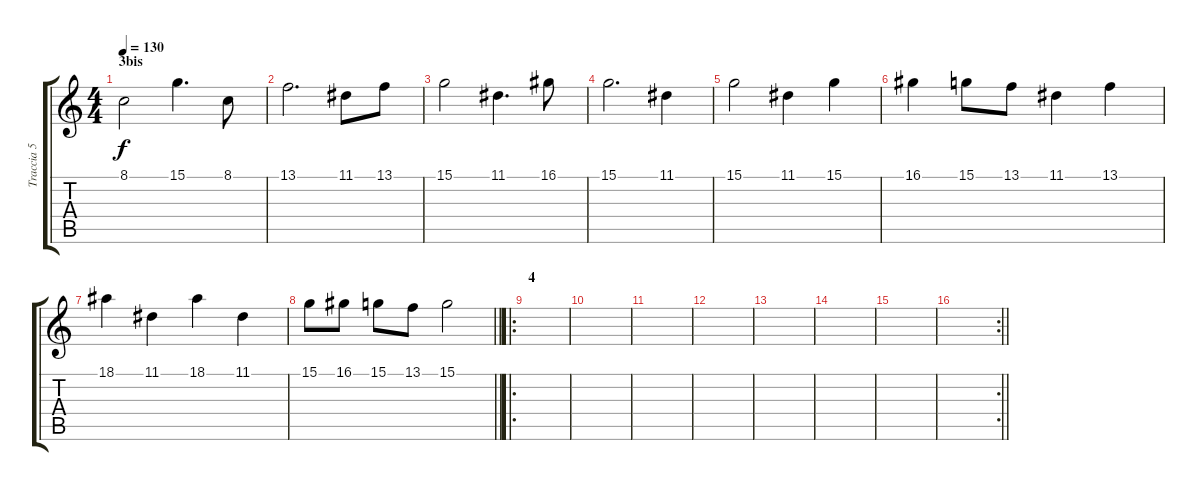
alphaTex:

\track ("Traccia 5" "Traccia 5") {instrument flute}
\staff {score tabs}
\tuning (E4 B3 G3 D3 A2 E2) {hide}
\ts (4 4)
\section ("" "3bis")
\tempo 130
\clef g2
\ks c
8.1.2{dy f} 15.1.4{d} 8.1.8 |
13.1.2{d} 11.1.8 13.1.8 |
15.1.2 11.1.4{d} 16.1.8 |
15.1.2{d} 11.1.4 |
15.1.2 11.1.4 15.1.4 |
16.1.4 15.1.8 13.1.8 11.1.4 13.1.4 |
18.1.4 11.1.4 18.1.4 11.1.4 |
\barLineRight lightlight
15.1.8 16.1.8 15.1.8 13.1.8 15.1.2 |
\ro
\section ("" "4")
|
|
|
|
|
|
|
\rc 2
\barLineRight lightlight
